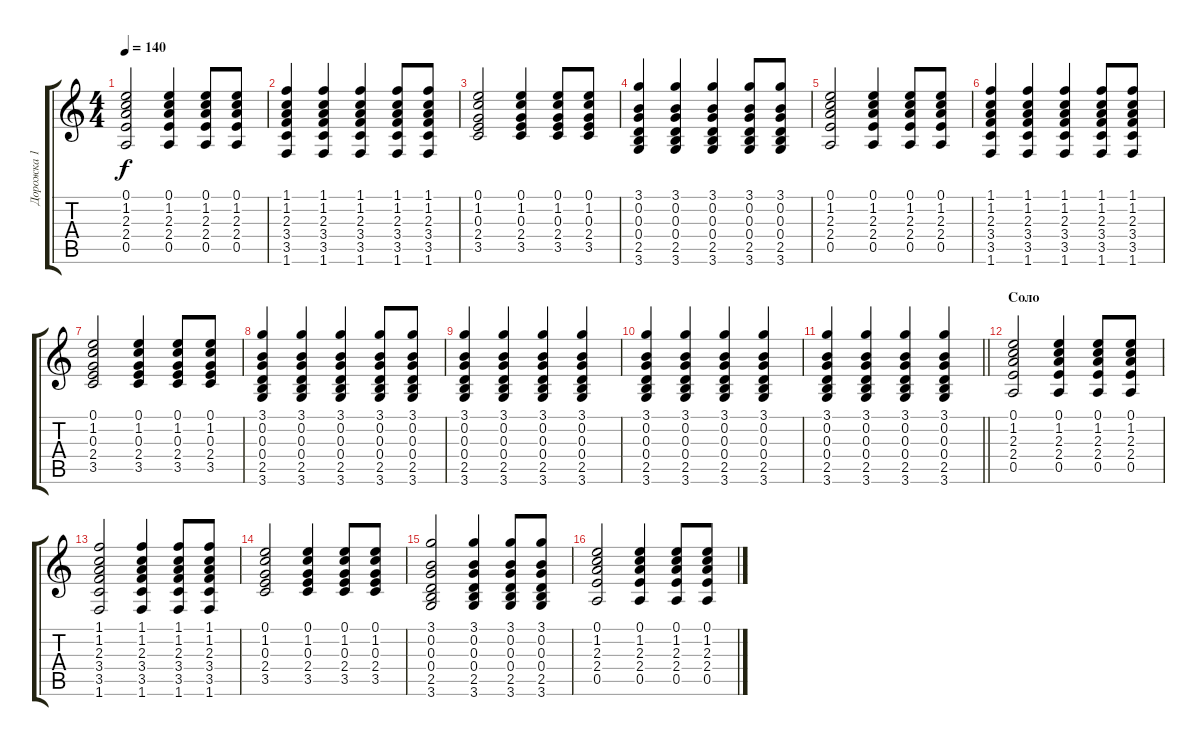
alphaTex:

\track ("Дорожка 1" "Дорожка 1") {instrument acousticguitarsteel}
\staff {score tabs}
\tuning (E4 B3 G3 D3 A2 E2) {hide}
\ts (4 4)
\tempo 140
\clef g2
\ks c
(0.1 1.2 2.3 2.4 0.5).2{dy f} (0.1 1.2 2.3 2.4 0.5).4 (0.1 1.2 2.3 2.4 0.5).8 (0.1 1.2 2.3 2.4 0.5).8 |
(1.1 1.2 2.3 3.4 3.5 1.6).4 (1.1 1.2 2.3 3.4 3.5 1.6).4 (1.1 1.2 2.3 3.4 3.5 1.6).4 (1.1 1.2 2.3 3.4 3.5 1.6).8 (1.1 1.2 2.3 3.4 3.5 1.6).8 |
(0.1 1.2 0.3 2.4 3.5).2 (0.1 1.2 0.3 2.4 3.5).4 (0.1 1.2 0.3 2.4 3.5).8 (0.1 1.2 0.3 2.4 3.5).8 |
(3.1 0.2 0.3 0.4 2.5 3.6).4 (3.1 0.2 0.3 0.4 2.5 3.6).4 (3.1 0.2 0.3 0.4 2.5 3.6).4 (3.1 0.2 0.3 0.4 2.5 3.6).8 (3.1 0.2 0.3 0.4 2.5 3.6).8 |
(0.1 1.2 2.3 2.4 0.5).2 (0.1 1.2 2.3 2.4 0.5).4 (0.1 1.2 2.3 2.4 0.5).8 (0.1 1.2 2.3 2.4 0.5).8 |
(1.1 1.2 2.3 3.4 3.5 1.6).4 (1.1 1.2 2.3 3.4 3.5 1.6).4 (1.1 1.2 2.3 3.4 3.5 1.6).4 (1.1 1.2 2.3 3.4 3.5 1.6).8 (1.1 1.2 2.3 3.4 3.5 1.6).8 |
(0.1 1.2 0.3 2.4 3.5).2 (0.1 1.2 0.3 2.4 3.5).4 (0.1 1.2 0.3 2.4 3.5).8 (0.1 1.2 0.3 2.4 3.5).8 |
(3.1 0.2 0.3 0.4 2.5 3.6).4 (3.1 0.2 0.3 0.4 2.5 3.6).4 (3.1 0.2 0.3 0.4 2.5 3.6).4 (3.1 0.2 0.3 0.4 2.5 3.6).8 (3.1 0.2 0.3 0.4 2.5 3.6).8 |
(3.1 0.2 0.3 0.4 2.5 3.6).4 (3.1 0.2 0.3 0.4 2.5 3.6).4 (3.1 0.2 0.3 0.4 2.5 3.6).4 (3.1 0.2 0.3 0.4 2.5 3.6).4 |
(3.1 0.2 0.3 0.4 2.5 3.6).4 (3.1 0.2 0.3 0.4 2.5 3.6).4 (3.1 0.2 0.3 0.4 2.5 3.6).4 (3.1 0.2 0.3 0.4 2.5 3.6).4 |
\barLineRight lightlight
(3.1 0.2 0.3 0.4 2.5 3.6).4 (3.1 0.2 0.3 0.4 2.5 3.6).4 (3.1 0.2 0.3 0.4 2.5 3.6).4 (3.1 0.2 0.3 0.4 2.5 3.6).4 |
\section ("" "Соло")
(0.1 1.2 2.3 2.4 0.5).2 (0.1 1.2 2.3 2.4 0.5).4 (0.1 1.2 2.3 2.4 0.5).8 (0.1 1.2 2.3 2.4 0.5).8 |
(1.1 1.2 2.3 3.4 3.5 1.6).2 (1.1 1.2 2.3 3.4 3.5 1.6).4 (1.1 1.2 2.3 3.4 3.5 1.6).8 (1.1 1.2 2.3 3.4 3.5 1.6).8 |
(0.1 1.2 0.3 2.4 3.5).2 (0.1 1.2 0.3 2.4 3.5).4 (0.1 1.2 0.3 2.4 3.5).8 (0.1 1.2 0.3 2.4 3.5).8 |
(3.1 0.2 0.3 0.4 2.5 3.6).2 (3.1 0.2 0.3 0.4 2.5 3.6).4 (3.1 0.2 0.3 0.4 2.5 3.6).8 (3.1 0.2 0.3 0.4 2.5 3.6).8 |
(0.1 1.2 2.3 2.4 0.5).2 (0.1 1.2 2.3 2.4 0.5).4 (0.1 1.2 2.3 2.4 0.5).8 (0.1 1.2 2.3 2.4 0.5).8
